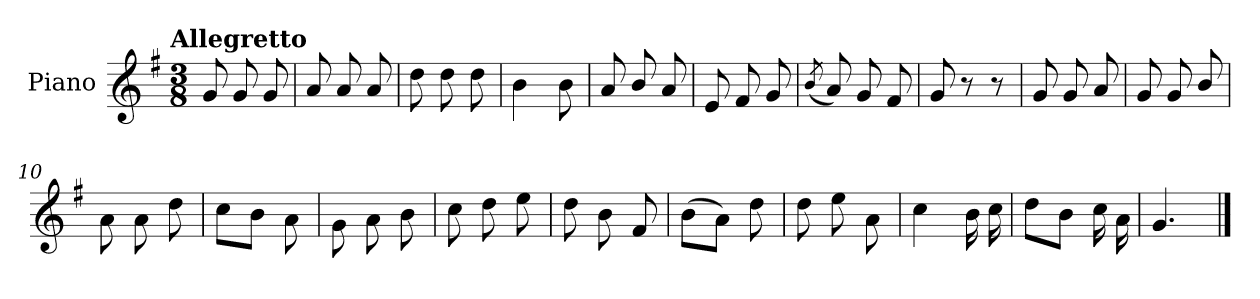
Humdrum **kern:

**kern
*part1
*staff1
*I"Piano
*I'Pno.
*clefG2
*k[f#]
!!LO:TX:omd:t=Allegretto
*M3/8
*MM116
=
8g/
8g/
8g/
=1
8a/
8a/
8a/
=2
8dd\
8dd\
8dd\
=3
4b\
8b\
=4
8a/
8b/
8a/
=5
8e/
8f#/
8g/
!!LO:LB:g=z
=6
(<8qb/
8a/)
8g/
8f#/
=7
8g/
8r
8r
=8
8g/
8g/
8a/
=9
8g/
8g/
8b/
=10
8a\
8a\
8dd\
=11
8cc\L
8b\J
8a\
=12
8g\
8a\
8b\
=13
8cc\
8dd\
8ee\
!!LO:LB:g=z
=14
8dd\
8b\
8f#/
=15
(>8b\L
8a\J)
8dd\
=16
8dd\
8ee\
8a\
=17
4cc\
16b\
16cc\
=18
8dd\L
8b\J
16cc\
16a\
=19
4.g/
==
*-
